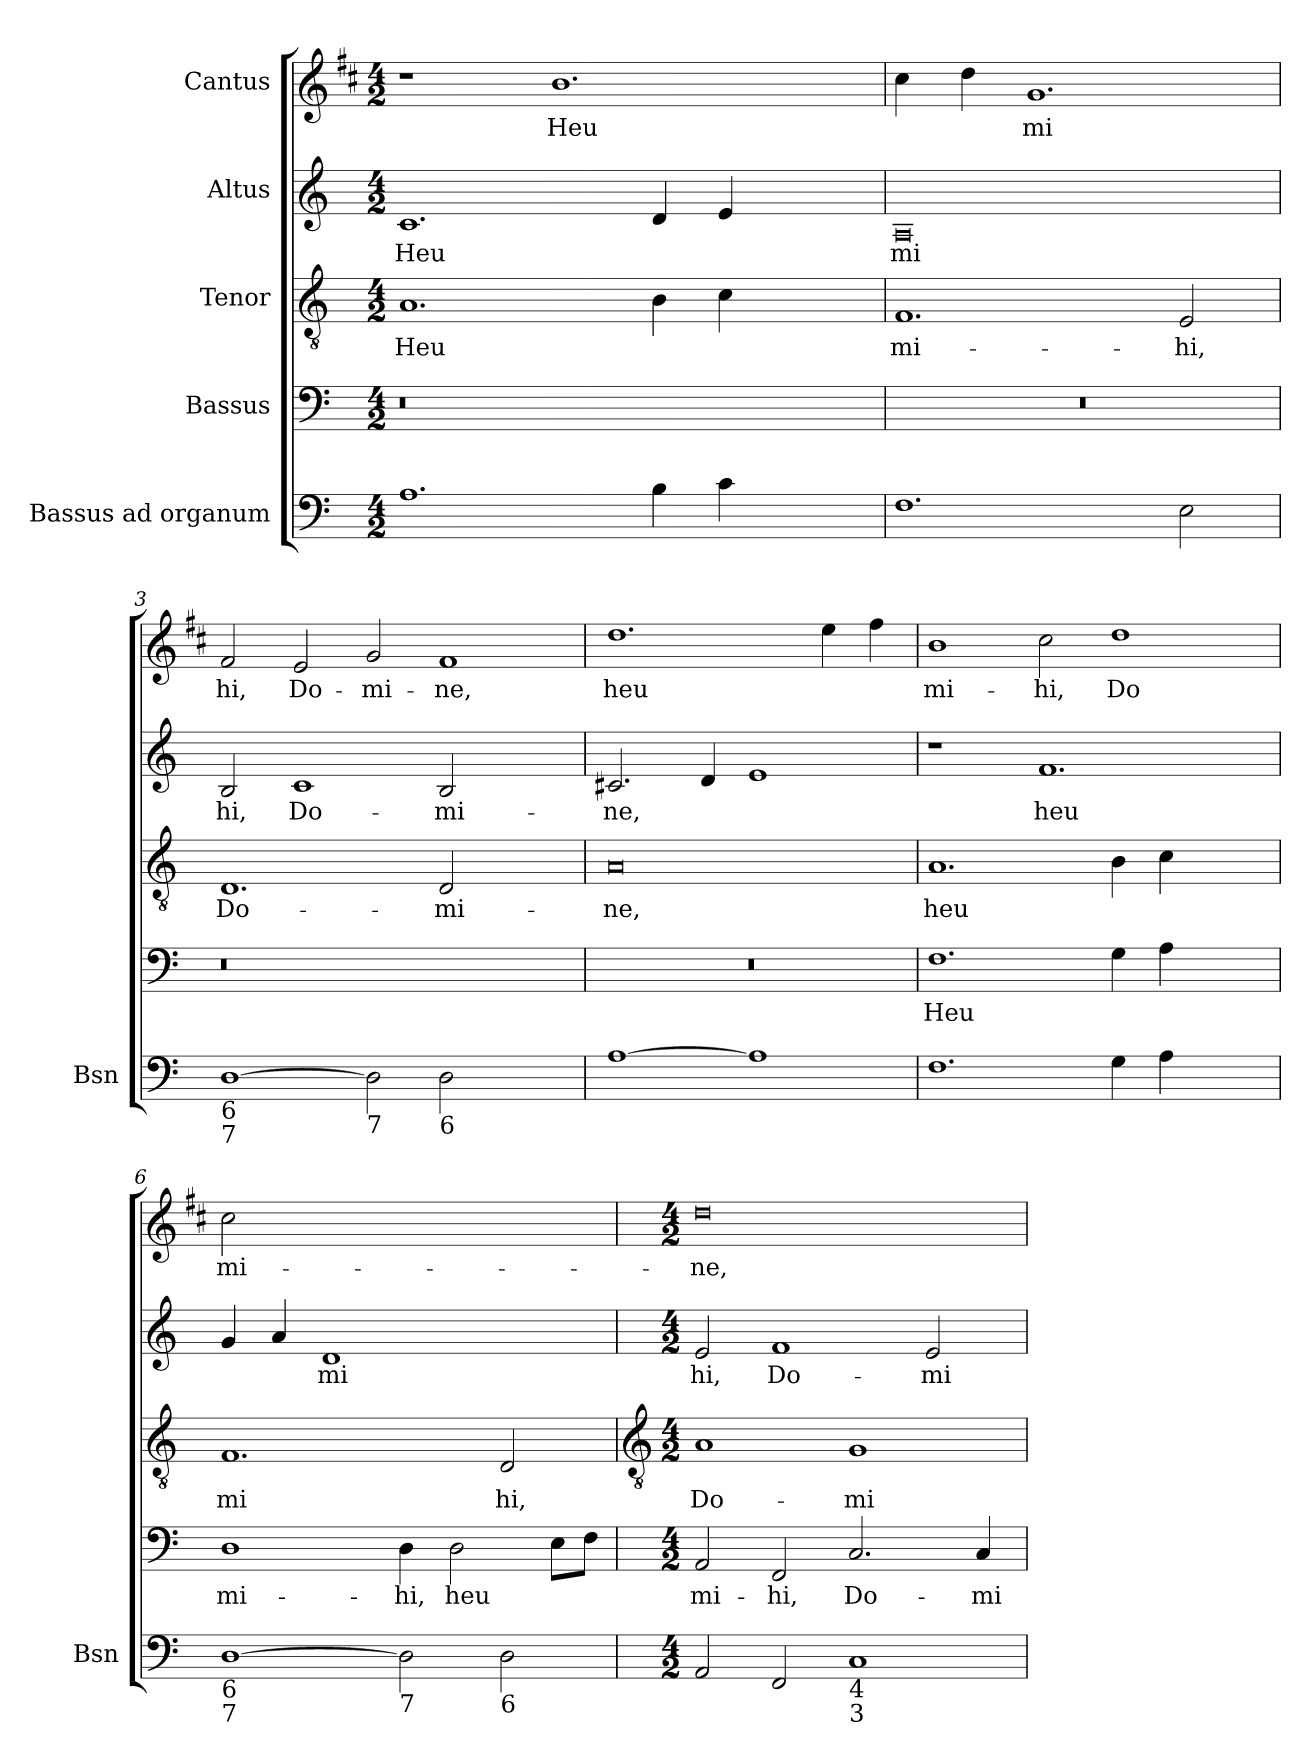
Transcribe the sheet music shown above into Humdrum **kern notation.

**kern	**kern	**text	**kern	**text	**kern	**text	**kern	**text
*part5	*part4	*part4	*part3	*part3	*part2	*part2	*part1	*part1
*staff5	*staff4	*staff4	*staff3	*staff3	*staff2	*staff2	*staff1	*staff1
*I"Bassus ad organum	*I"Bassus	*	*I"Tenor	*	*I"Altus	*	*I"Cantus	*
*I'Bsn	*	*	*	*	*	*	*	*
*clefF4	*clefF4	*	*clefGv2	*	*clefG2	*	*clefG2	*
*	*	*	*	*	*	*	*ITrd1c2	*
*k[]	*k[]	*	*k[]	*	*k[]	*	*k[]	*
*C:	*C:	*	*C:	*	*C:	*	*C:	*
*M4/2	*M4/2	*	*M4/2	*	*M4/2	*	*M4/2	*
=1	=1	=1	=1	=1	=1	=1	=1	=1
!	!	!	!	!LO:LY:b	!	!LO:LY:b	!	!
1.A	0r	.	1.A	Heu	1.c	Heu	1r	.
!	!	!	!	!	!	!	!	!LO:LY:b
.	.	.	.	.	.	.	1.a	Heu
4B	.	.	4B	.	4d	.	.	.
4c	.	.	4c	.	4e	.	.	.
2ryy	2ryy	.	2ryy	.	2ryy	.	.	.
=2	=2	=2	=2	=2	=2	=2	=2	=2
!	!	!	!	!LO:LY:b	!	!LO:LY:b	!	!
1.F	0r	.	1.F	mi-	0A	mi	4b	.
.	.	.	.	.	.	.	4cc	.
!	!	!	!	!	!	!	!	!LO:LY:b
.	.	.	.	.	.	.	1.f	mi
!	!	!	!	!LO:LY:b	!	!	!	!
2E	.	.	2E	-hi,	.	.	.	.
=3	=3	=3	=3	=3	=3	=3	=3	=3
!LO:TX:b:t=6	!	!	!	!	!	!	!	!
!LO:TX:b:t=7	!	!	!	!	!	!	!	!
!	!	!	!	!LO:LY:b	!	!LO:LY:b	!	!LO:LY:b
[1D	0r	.	1.D	Do-	2B	hi,	2e	hi,
!	!	!	!	!	!	!LO:LY:b	!	!LO:LY:b
.	.	.	.	.	1c	Do-	2d	Do-
!LO:TX:b:t=7	!	!	!	!	!	!	!	!
!	!	!	!	!	!	!	!	!LO:LY:b
2D]	.	.	.	.	.	.	2f	-mi-
!LO:TX:b:t=6	!	!	!	!	!	!	!	!
!	!	!	!	!LO:LY:b	!	!LO:LY:b	!	!LO:LY:b
2D	.	.	2D	-mi-	2B	-mi-	1e	-ne,
2ryy	2ryy	.	2ryy	.	2ryy	.	.	.
=4	=4	=4	=4	=4	=4	=4	=4	=4
!	!	!	!	!LO:LY:b	!	!LO:LY:b	!	!LO:LY:b
[1A	0r	.	0A	-ne,	2.c#X	-ne,	1.cc	heu
.	.	.	.	.	4d	.	.	.
1A]	.	.	.	.	1e	.	.	.
.	.	.	.	.	.	.	4dd	.
.	.	.	.	.	.	.	4ee	.
=5	=5	=5	=5	=5	=5	=5	=5	=5
!	!	!LO:LY:b	!	!LO:LY:b	!	!	!	!LO:LY:b
1.F	1.F	Heu	1.A	heu	1r	.	1a	mi-
!	!	!	!	!	!	!LO:LY:b	!	!LO:LY:b
.	.	.	.	.	1.f	heu	2b	-hi,
!	!	!	!	!	!	!	!	!LO:LY:b
4G	4G	.	4B	.	.	.	1cc	Do
4A	4A	.	4c	.	.	.	.	.
2ryy	2ryy	.	2ryy	.	.	.	.	.
=6	=6	=6	=6	=6	=6	=6	=6	=6
!LO:TX:b:t=6	!	!	!	!	!	!	!	!
!LO:TX:b:t=7	!	!	!	!	!	!	!	!
!	!	!LO:LY:b	!	!LO:LY:b	!	!	!	!LO:LY:b
[1D	1D	mi-	1.F	mi	4g	.	2b	mi-
.	.	.	.	.	4a	.	.	.
!	!	!	!	!	!	!LO:LY:b	!	!
.	.	.	.	.	1d	mi	1.ryy	.
!LO:TX:b:t=7	!	!	!	!	!	!	!	!
!	!	!LO:LY:b	!	!	!	!	!	!
2D]	4D	-hi,	.	.	.	.	.	.
!	!	!LO:LY:b	!	!	!	!	!	!
.	2D	heu	.	.	.	.	.	.
!LO:TX:b:t=6	!	!	!	!	!	!	!	!
!	!	!	!	!LO:LY:b	!	!	!	!
2D	.	.	2D	hi,	2ryy	.	.	.
.	8EL	.	.	.	.	.	.	.
.	8FJ	.	.	.	.	.	.	.
!!LO:LB:g=z
=7	=7	=7	=7	=7	=7	=7	=7	=7
*	*	*	*clefGv2	*	*	*	*	*
*M4/2	*M4/2	*	*M4/2	*	*M4/2	*	*M4/2	*
!	!	!LO:LY:b	!	!LO:LY:b	!	!LO:LY:b	!	!LO:LY:b
2AA	2AA	mi-	1A	Do-	2e	hi,	0cc	-ne,
!	!	!LO:LY:b	!	!	!	!LO:LY:b	!	!
2FF	2FF	-hi,	.	.	1f	Do-	.	.
!LO:TX:b:t=4	!	!	!	!	!	!	!	!
!LO:TX:b:t=3	!	!	!	!	!	!	!	!
!	!	!LO:LY:b	!	!LO:LY:b	!	!	!	!
1C	2.C	Do-	1G	-mi-	.	.	.	.
!	!	!	!	!	!	!LO:LY:b	!	!
.	.	.	.	.	2e	-mi-	.	.
!	!	!LO:LY:b	!	!	!	!	!	!
.	4C	-mi-	.	.	.	.	.	.
=	=	=	=	=	=	=	=	=
*-	*-	*-	*-	*-	*-	*-	*-	*-
